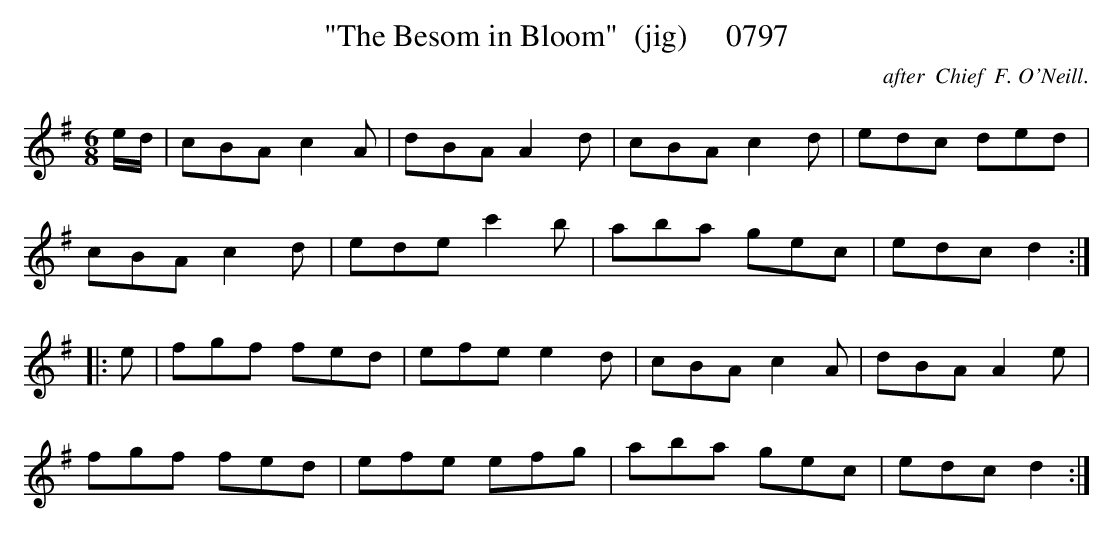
X:1
T:"The Besom in Bloom"  (jig)     0797
C: after  Chief  F. O'Neill.
BRENNAN July 2003 (HTTP://WWW.SOSYOURMOM.COM)
M:6/8
L:1/8
K:G
e/2d/2|cBA c2A|dBA A2d|cBA c2d|edc ded|
cBA c2d|ede c'2b|aba gec|edc d2:|
|:e|fgf fed|efe e2d|cBA c2A|dBA A2e|
fgf fed|efe efg|aba gec|edc d2:|
